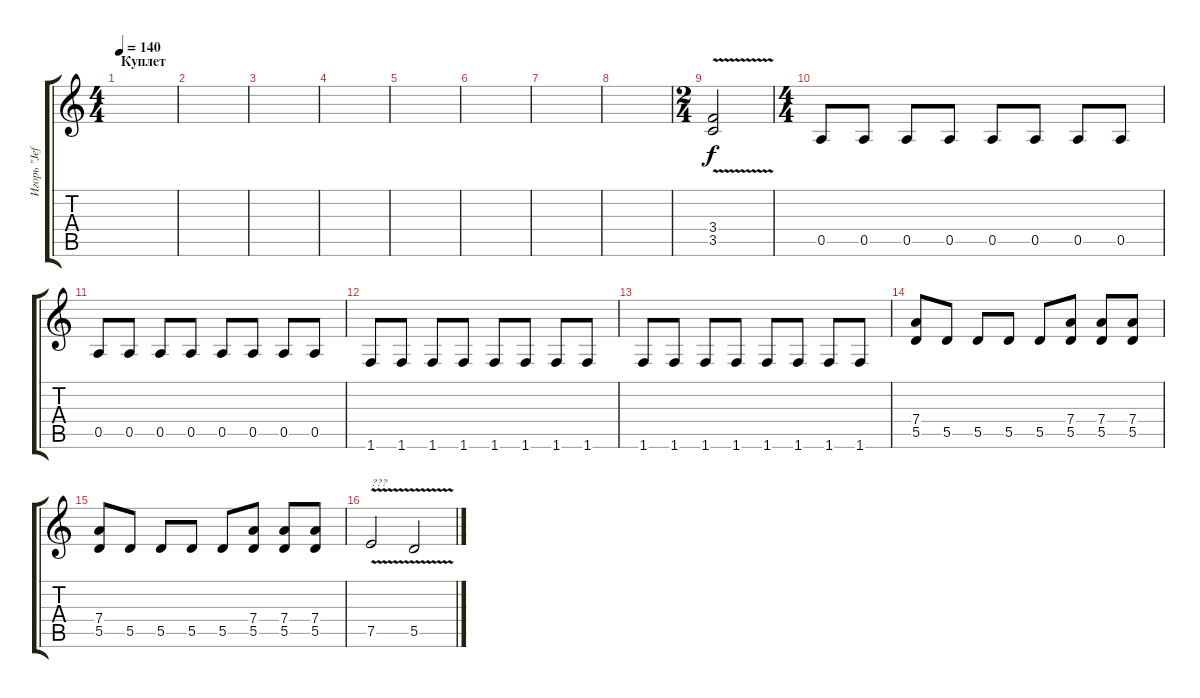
\track ("Игорь \"Jeff\" Поляков" "Игорь \"Jef") {instrument overdrivenguitar}
\staff {score tabs}
\tuning (E4 B3 G3 D3 A2 E2) {hide}
\ts (4 4)
\section ("" "Куплет")
\tempo 140
\clef g2
\ks c
|
|
|
|
|
|
|
|
\ts (2 4)
(3.4{v} 3.5{v}).2 |
\ts (4 4)
0.5.8 0.5.8 0.5.8 0.5.8 0.5.8 0.5.8 0.5.8 0.5.8 |
0.5.8 0.5.8 0.5.8 0.5.8 0.5.8 0.5.8 0.5.8 0.5.8 |
1.6.8 1.6.8 1.6.8 1.6.8 1.6.8 1.6.8 1.6.8 1.6.8 |
1.6.8 1.6.8 1.6.8 1.6.8 1.6.8 1.6.8 1.6.8 1.6.8 |
(7.4 5.5).8 5.5.8 5.5.8 5.5.8 5.5.8 (7.4 5.5).8 (7.4 5.5).8 (7.4 5.5).8 |
(7.4 5.5).8 5.5.8 5.5.8 5.5.8 5.5.8 (7.4 5.5).8 (7.4 5.5).8 (7.4 5.5).8 |
7.5{v}.2{txt "???"} 5.5{v}.2
